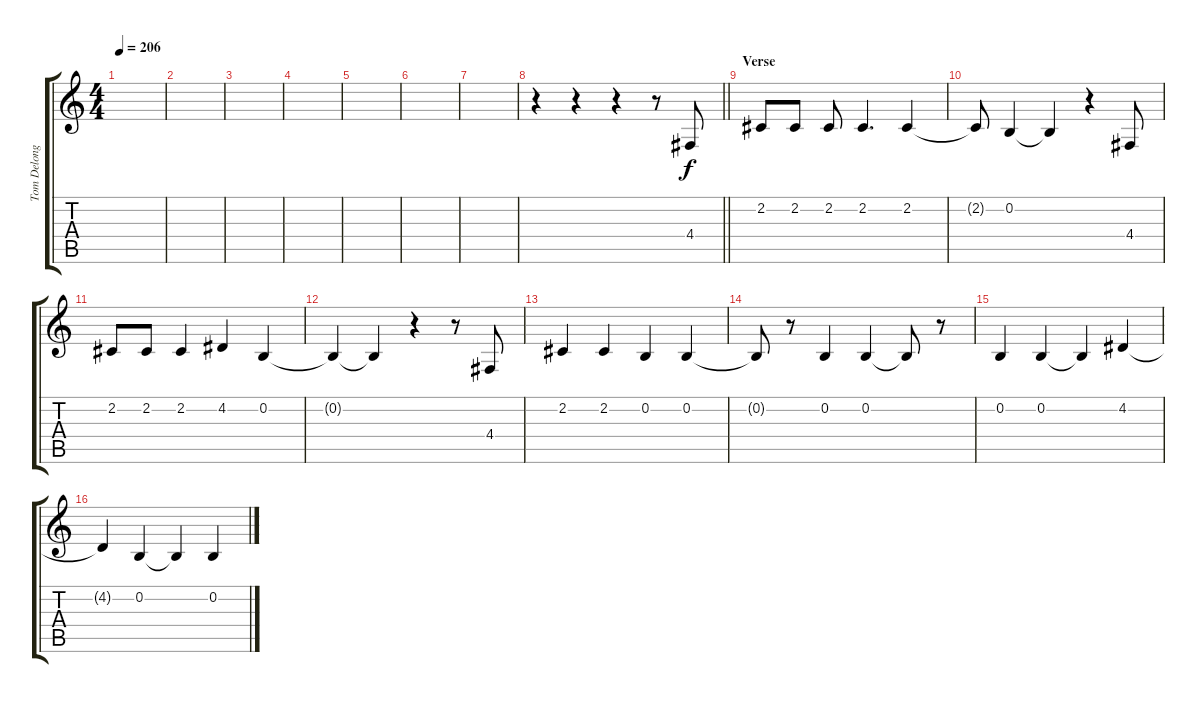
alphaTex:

\track ("Tom Delonge - Vocals" "Tom Delong") {instrument altosax}
\staff {score tabs}
\tuning (E4 B3 G3 D3 A2 E2) {hide}
\ts (4 4)
\tempo 206
\clef g2
\ks c
|
|
|
|
|
|
|
\barLineRight lightlight
r.4 r.4 r.4 r.8 4.4.8 |
\section ("" "Verse")
2.2.8 2.2.8 2.2.8 2.2.4{d} 2.2.4 |
2.2{t}.8 0.2.4 0.2{t}.4 r.4 4.4.8 |
2.2.8 2.2.8 2.2.4 4.2.4 0.2.4 |
0.2{t}.4 0.2{t}.4 r.4 r.8 4.4.8 |
2.2.4 2.2.4 0.2.4 0.2.4 |
0.2{t}.8 r.8 0.2.4 0.2.4 0.2{t}.8 r.8 |
0.2.4 0.2.4 0.2{t}.4 4.2.4 |
4.2{t}.4 0.2.4 0.2{t}.4 0.2.4
